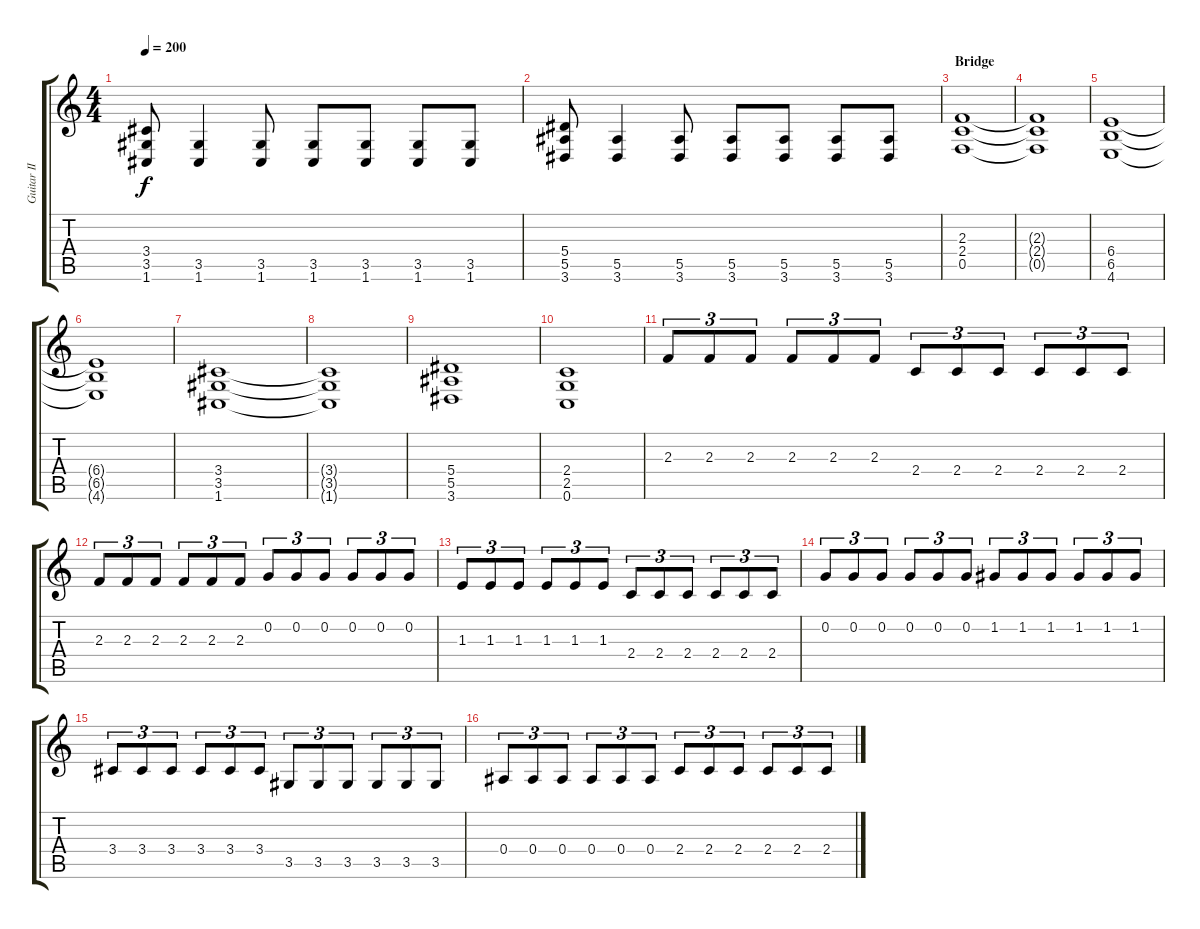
\track ("Guitar II" "Guitar II") {instrument distortionguitar}
\staff {score tabs}
\tuning (C4 G3 Eb3 Bb2 F2 C2) {hide}
\ts (4 4)
\tempo 200
\clef g2
\ks c
(3.4 3.5 1.6).8{dy f} (3.5 1.6).4 (3.5 1.6).8 (3.5 1.6).8 (3.5 1.6).8 (3.5 1.6).8 (3.5 1.6).8 |
(5.4 5.5 3.6).8 (5.5 3.6).4 (5.5 3.6).8 (5.5 3.6).8 (5.5 3.6).8 (5.5 3.6).8 (5.5 3.6).8 |
\section ("" "Bridge")
(2.3 2.4 0.5).1{volume 11} |
(2.3{t} 2.4{t} 0.5{t}).1 |
(6.4 6.5 4.6).1 |
(6.4{t} 6.5{t} 4.6{t}).1 |
(3.4 3.5 1.6).1 |
(3.4{t} 3.5{t} 1.6{t}).1 |
(5.4 5.5 3.6).1 |
(2.4 2.5 0.6).1 |
2.3.8{tu (3 2) volume 13 balance 11} 2.3.8{tu (3 2)} 2.3.8{tu (3 2)} 2.3.8{tu (3 2)} 2.3.8{tu (3 2)} 2.3.8{tu (3 2)} 2.4.8{tu (3 2)} 2.4.8{tu (3 2)} 2.4.8{tu (3 2)} 2.4.8{tu (3 2)} 2.4.8{tu (3 2)} 2.4.8{tu (3 2)} |
2.3.8{tu (3 2)} 2.3.8{tu (3 2)} 2.3.8{tu (3 2)} 2.3.8{tu (3 2)} 2.3.8{tu (3 2)} 2.3.8{tu (3 2)} 0.2.8{tu (3 2)} 0.2.8{tu (3 2)} 0.2.8{tu (3 2)} 0.2.8{tu (3 2)} 0.2.8{tu (3 2)} 0.2.8{tu (3 2)} |
1.3.8{tu (3 2)} 1.3.8{tu (3 2)} 1.3.8{tu (3 2)} 1.3.8{tu (3 2)} 1.3.8{tu (3 2)} 1.3.8{tu (3 2)} 2.4.8{tu (3 2)} 2.4.8{tu (3 2)} 2.4.8{tu (3 2)} 2.4.8{tu (3 2)} 2.4.8{tu (3 2)} 2.4.8{tu (3 2)} |
0.2.8{tu (3 2)} 0.2.8{tu (3 2)} 0.2.8{tu (3 2)} 0.2.8{tu (3 2)} 0.2.8{tu (3 2)} 0.2.8{tu (3 2)} 1.2.8{tu (3 2)} 1.2.8{tu (3 2)} 1.2.8{tu (3 2)} 1.2.8{tu (3 2)} 1.2.8{tu (3 2)} 1.2.8{tu (3 2)} |
3.4.8{tu (3 2)} 3.4.8{tu (3 2)} 3.4.8{tu (3 2)} 3.4.8{tu (3 2)} 3.4.8{tu (3 2)} 3.4.8{tu (3 2)} 3.5.8{tu (3 2)} 3.5.8{tu (3 2)} 3.5.8{tu (3 2)} 3.5.8{tu (3 2)} 3.5.8{tu (3 2)} 3.5.8{tu (3 2)} |
0.4.8{tu (3 2)} 0.4.8{tu (3 2)} 0.4.8{tu (3 2)} 0.4.8{tu (3 2)} 0.4.8{tu (3 2)} 0.4.8{tu (3 2)} 2.4.8{tu (3 2)} 2.4.8{tu (3 2)} 2.4.8{tu (3 2)} 2.4.8{tu (3 2)} 2.4.8{tu (3 2)} 2.4.8{tu (3 2)}
